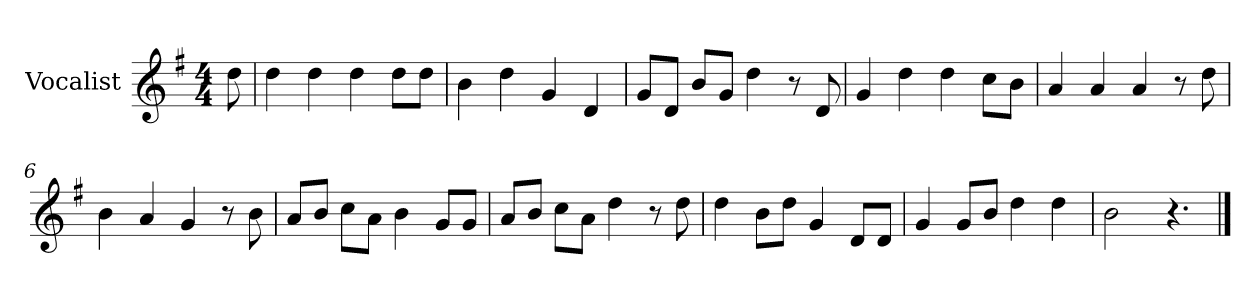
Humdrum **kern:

**kern
*part1
*staff1
*I"Vocalist
*k[f#]
*G:
*M4/4
=
8dd
=1
4dd
4dd
4dd
8ddL
8ddJ
=2
4b
4dd
4g
4d
=3
8gL
8dJ
8bL
8gJ
4dd
8r
8d
=4
4g
4dd
4dd
8ccL
8bJ
=5
4a
4a
4a
8r
8dd
=6
4b
4a
4g
8r
8b
=7
8aL
8bJ
8ccL
8aJ
4b
8gL
8gJ
=8
8aL
8bJ
8ccL
8aJ
4dd
8r
8dd
=9
4dd
8bL
8ddJ
4g
8dL
8dJ
=10
4g
8gL
8bJ
4dd
4dd
=11
2b
4.r
==
*-
